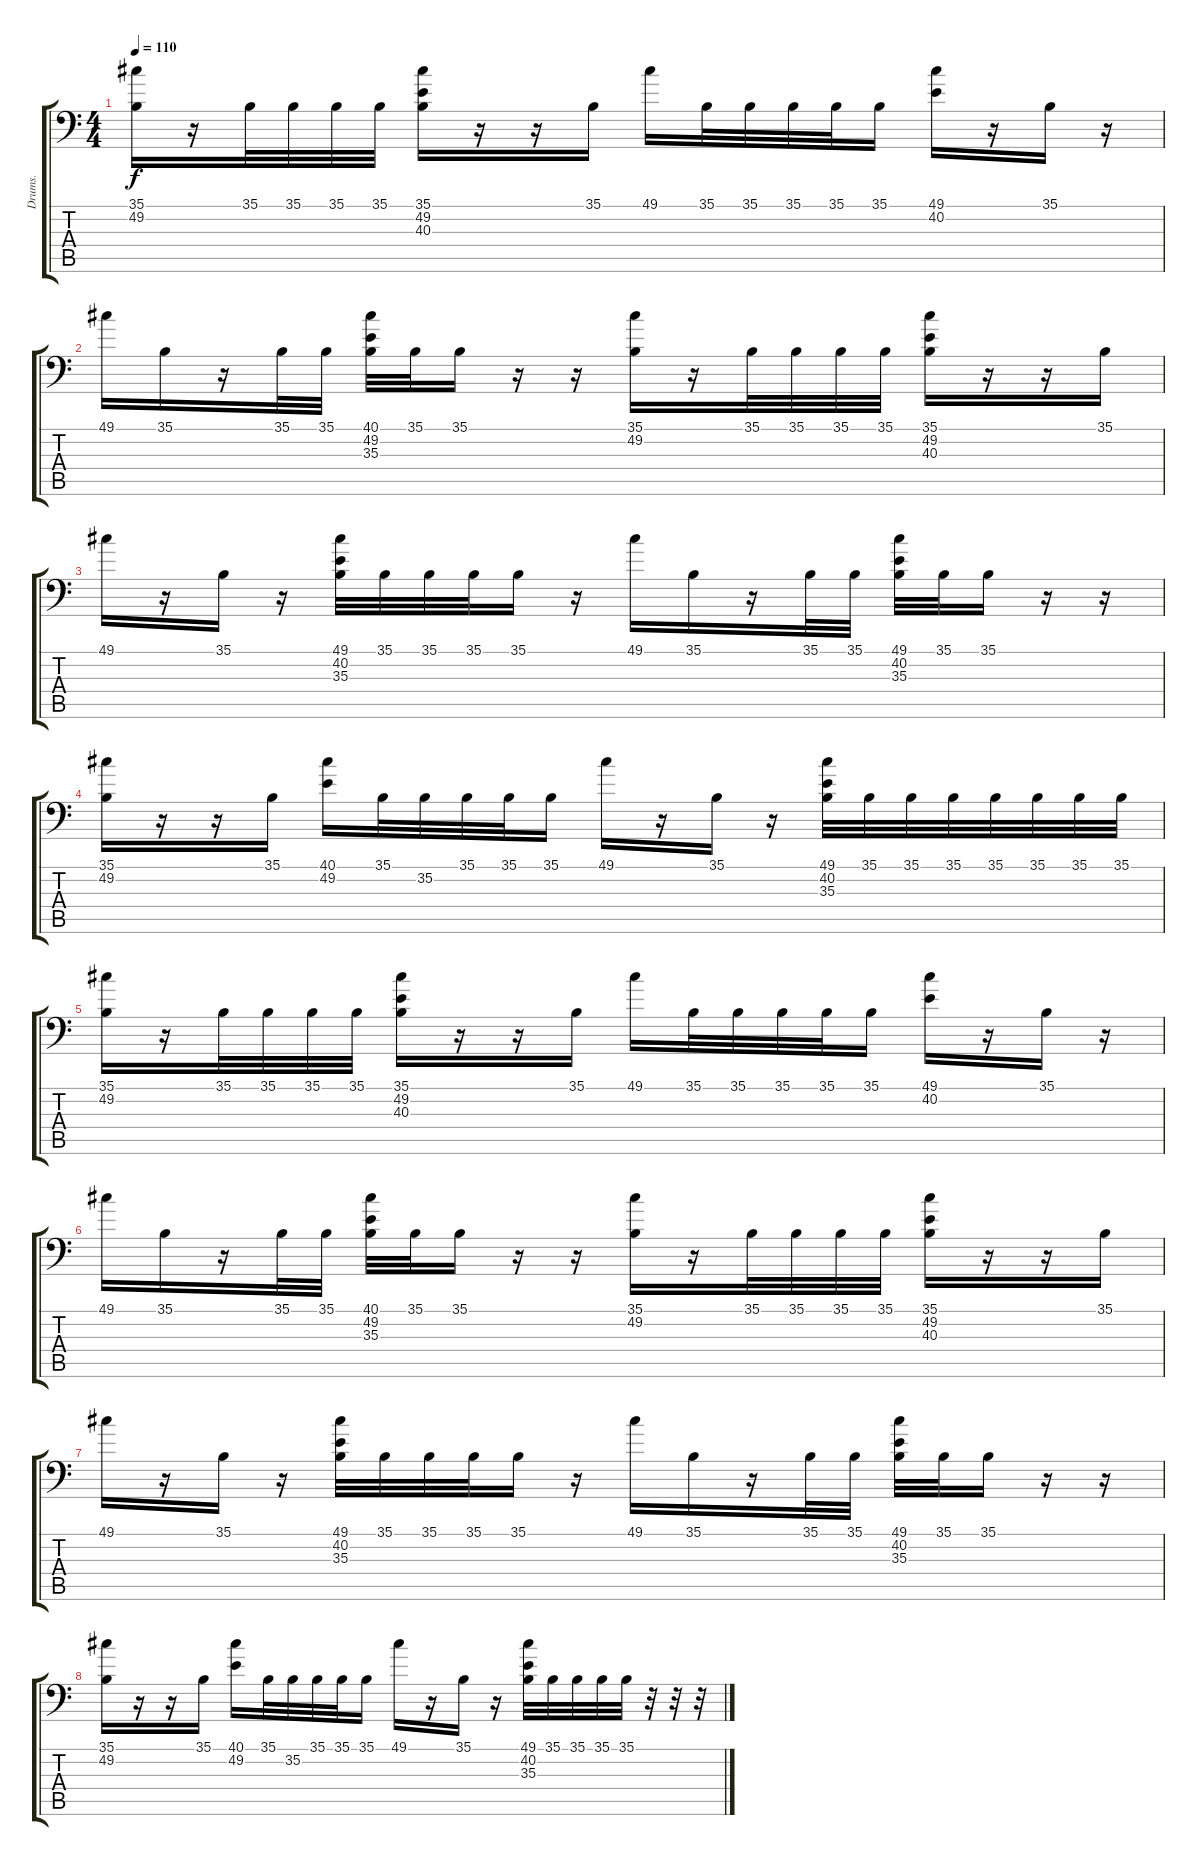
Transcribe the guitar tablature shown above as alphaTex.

\track ("Drums." "Drums.") {instrument acousticgrandpiano}
\staff {score tabs}
\tuning (C-1 C-1 C-1 C-1 C-1 C-1) {hide}
\ts (4 4)
\tempo 110
\clef f4
\ks c
(35.1 49.2).16{dy f} r.16 35.1.32 35.1.32 35.1.32 35.1.32 (35.1 49.2 40.3).16 r.16 r.16 35.1.16 49.1.16 35.1.32 35.1.32 35.1.32 35.1.32 35.1.16 (49.1 40.2).16 r.16 35.1.16 r.16 |
49.1.16 35.1.16 r.16 35.1.32 35.1.32 (40.1 49.2 35.3).32 35.1.32 35.1.16 r.16 r.16 (35.1 49.2).16 r.16 35.1.32 35.1.32 35.1.32 35.1.32 (35.1 49.2 40.3).16 r.16 r.16 35.1.16 |
49.1.16 r.16 35.1.16 r.16 (49.1 40.2 35.3).32 35.1.32 35.1.32 35.1.32 35.1.16 r.16 49.1.16 35.1.16 r.16 35.1.32 35.1.32 (49.1 40.2 35.3).32 35.1.32 35.1.16 r.16 r.16 |
(35.1 49.2).16 r.16 r.16 35.1.16 (40.1 49.2).16 35.1.32 35.2.32 35.1.32 35.1.32 35.1.16 49.1.16 r.16 35.1.16 r.16 (49.1 40.2 35.3).32 35.1.32 35.1.32 35.1.32 35.1.32 35.1.32 35.1.32 35.1.32 |
(35.1 49.2).16 r.16 35.1.32 35.1.32 35.1.32 35.1.32 (35.1 49.2 40.3).16 r.16 r.16 35.1.16 49.1.16 35.1.32 35.1.32 35.1.32 35.1.32 35.1.16 (49.1 40.2).16 r.16 35.1.16 r.16 |
49.1.16 35.1.16 r.16 35.1.32 35.1.32 (40.1 49.2 35.3).32 35.1.32 35.1.16 r.16 r.16 (35.1 49.2).16 r.16 35.1.32 35.1.32 35.1.32 35.1.32 (35.1 49.2 40.3).16 r.16 r.16 35.1.16 |
49.1.16 r.16 35.1.16 r.16 (49.1 40.2 35.3).32 35.1.32 35.1.32 35.1.32 35.1.16 r.16 49.1.16 35.1.16 r.16 35.1.32 35.1.32 (49.1 40.2 35.3).32 35.1.32 35.1.16 r.16 r.16 |
(35.1 49.2).16 r.16 r.16 35.1.16 (40.1 49.2).16 35.1.32 35.2.32 35.1.32 35.1.32 35.1.16 49.1.16 r.16 35.1.16 r.16 (49.1 40.2 35.3).32 35.1.32 35.1.32 35.1.32 35.1.32 r.32 r.32 r.32
